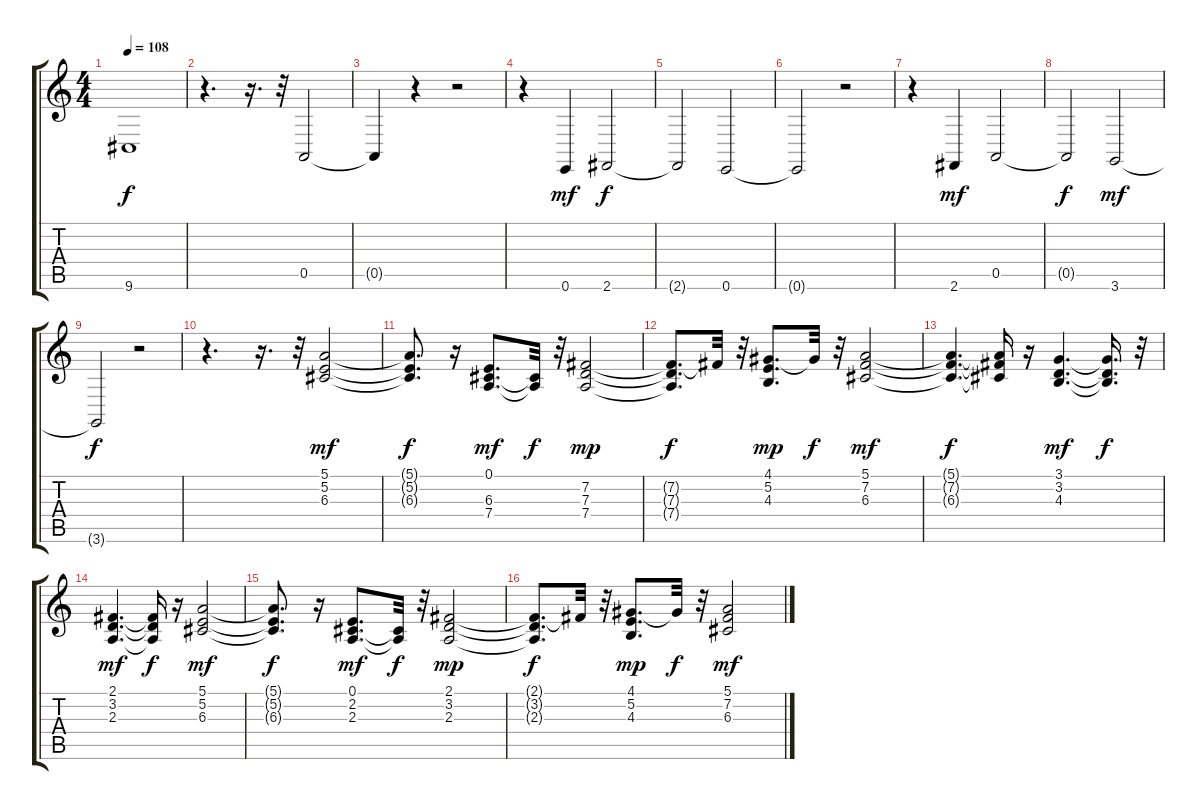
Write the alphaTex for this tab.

\track "" {instrument synthbrass1}
\staff {score tabs}
\tuning (E4 B3 G3 D3 A2 E2) {hide}
\ts (4 4)
\tempo 108
\clef g2
\ks c
9.6{t}.1{dy f} |
r.4{d} r.16{d} r.32 0.5.2 |
0.5{t}.4 r.4 r.2 |
r.4 0.6.4{dy mf} 2.6.2{dy f} |
2.6{t}.2 0.6.2 |
0.6{t}.2 r.2 |
r.4 2.6.4{dy mf} 0.5.2 |
0.5{t}.2{dy f} 3.6.2{dy mf} |
3.6{t}.2{dy f} r.2 |
r.4{d} r.16{d} r.32 (5.1 5.2 6.3).2{dy mf} |
(5.1{t} 5.2{t} 6.3{t}).8{d dy f} r.16 (0.1 6.3 7.4).8{d dy mf} (6.3{t} 7.4{t}).32{dy f} r.32 (7.2 7.3 7.4).2{dy mp} |
(7.2{t} 7.3{t} 7.4{t}).8{d dy f} 7.2{t}.32 r.32 (4.1 5.2 4.3).8{d dy mp} 4.1{t}.32{dy f} r.32 (5.1 7.2 6.3).2{dy mf} |
(5.1{t} 7.2{t} 6.3{t}).4{d dy f} (5.1{t} 7.2{t} 6.3{t}).16 r.16 (3.1 3.2 4.3).4{d dy mf} (3.1{t} 3.2{t} 4.3{t}).16{d dy f} r.32 |
(2.1 3.2 2.3).4{d dy mf} (2.1{t} 3.2{t} 2.3{t}).16{dy f} r.16 (5.1 5.2 6.3).2{dy mf} |
(5.1{t} 5.2{t} 6.3{t}).8{d dy f} r.16 (0.1 2.2 2.3).8{d dy mf} (2.2{t} 2.3{t}).32{dy f} r.32 (2.1 3.2 2.3).2{dy mp} |
(2.1{t} 3.2{t} 2.3{t}).8{d dy f} 2.1{t}.32 r.32 (4.1 5.2 4.3).8{d dy mp} 4.1{t}.32{dy f} r.32 (5.1 7.2 6.3).2{dy mf}
